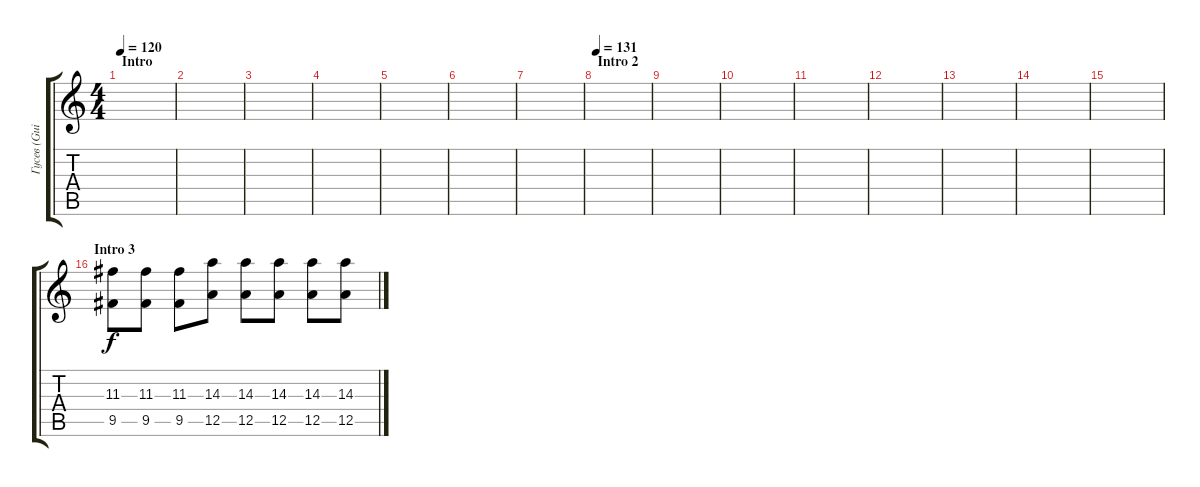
\track ("Гусев (Guitar 1)" "Гусев (Gui") {instrument distortionguitar}
\staff {score tabs}
\tuning (E4 B3 G3 D3 A2 E2) {hide}
\ts (4 4)
\section ("" "Intro")
\tempo 120
\clef g2
\ks c
|
|
|
|
|
|
|
\section ("" "Intro 2")
\tempo 131
|
|
|
|
|
|
|
|
\section ("" "Intro 3")
(11.3 9.5).8 (11.3 9.5).8 (11.3 9.5).8 (14.3 12.5).8 (14.3 12.5).8 (14.3 12.5).8 (14.3 12.5).8 (14.3 12.5).8
